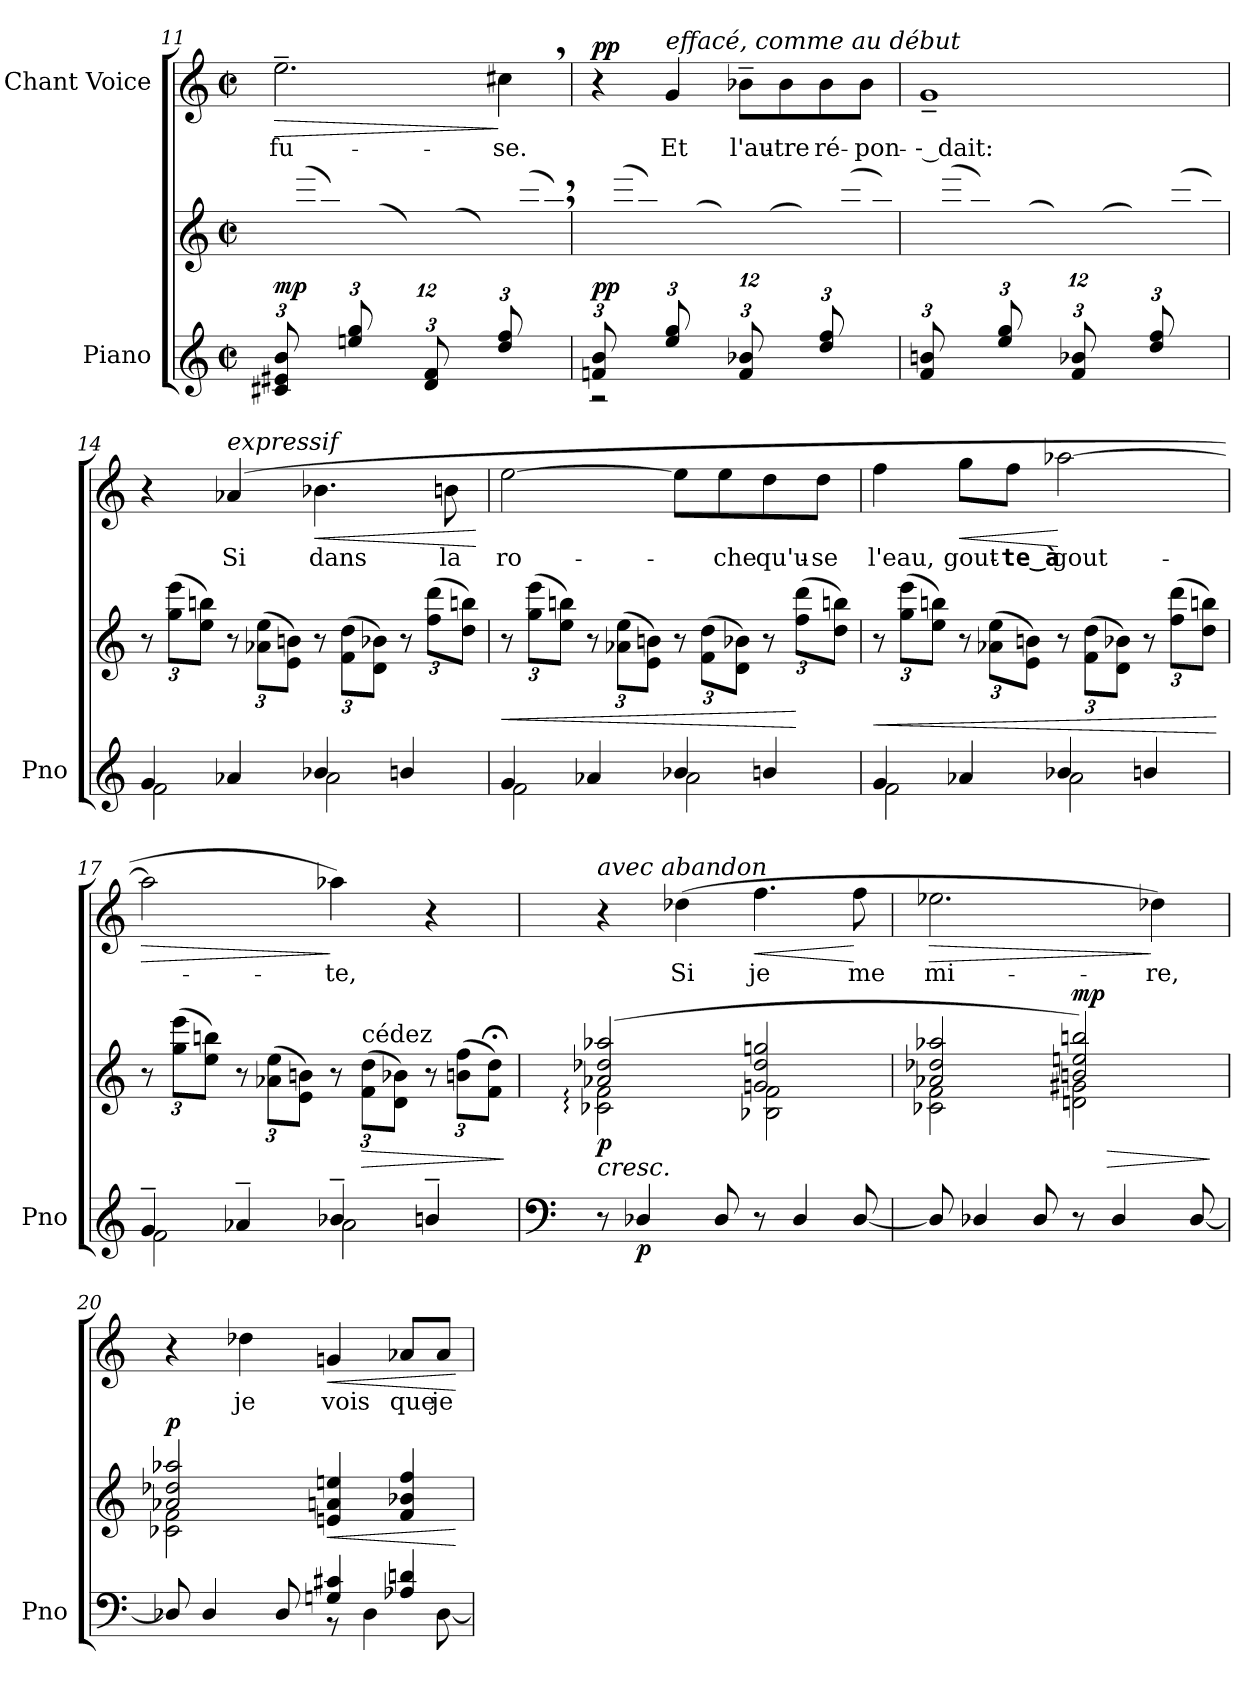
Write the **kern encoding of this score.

**kern	**kern	**dynam	**kern	**text	**dynam
*part2	*part2	*part2	*part1	*part1	*part1
*staff3	*staff2	*staff2/3	*staff1	*staff1	*staff1
*I"Piano	*	*	*I"Chant Voice	*	*
*I'Pno	*	*	*	*	*
*clefG2	*clefG2	*	*clefG2	*	*
*k[]	*k[]	*	*k[]	*	*
*M2/2	*M2/2	*	*M2/2	*	*
*met(c|)	*met(c|)	*	*met(c|)	*	*
*Xbrackettup	*	*	*	*	*
=11	=11	=11	=11	=11	=11
*^	*	*	*	*	*
!	!	!	!LO:DY:b	!	!LO:LY:b	!LO:HP:b
12c#X/ 12e#X/ 12b/L	4ryy	12ryy	mp	2.ee~\	-fu-	>
6ryy	.	(>12ggn\ 12eeen\	.	.	.	.
.	.	12ee\ 12bb\J)	.	.	.	.
12een/ 12gg/L	4ryy	12ryy	.	.	.	.
6ryy	.	(>12g\ 12ee\	.	.	.	.
.	.	12e#\ 12b\J)	.	.	.	.
12d/ 12f/L	2ryy	12ryy	.	.	.	.
6ryy	.	(>12f\ 12dd\	.	.	.	.
.	.	12d\ 12b\J)	.	.	.	.
!	!	!	!	!	!LO:LY:b	!
12dd/ 12ff/L	.	12ryy	.	4cc#X,\	-se.	]
6ryy	.	(>12ff\ 12ddd\	.	.	.	.
.	.	12dd\, 12bb\,J)	.	.	.	.
=12	=12	=12	=12	=12	=12	=12
*	*	*	*	*MM110	*	*
!	!	!	!LO:DY:a=2	!	!	!LO:DY:a
12fn/ 12b/L	2r	12ryy	pp	4r	.	pp
6ryy	.	(>12gg\ 12eee\	.	.	.	.
.	.	12ee\' 12bb\'J)	.	.	.	.
!	!	!	!	!LO:TX:a:i:t=effacé, comme au début	!	!
!	!	!	!	!	!LO:LY:b	!
12ee/ 12gg/L	.	12ryy	.	4g/	Et	.
6ryy	.	(>12g\ 12ee\	.	.	.	.
.	.	12e\' 12b\'J)	.	.	.	.
!	!	!	!	!	!LO:LY:b	!
12f/ 12b-X/L	2ryy	12ryy	.	8b-X~\L	l'au-	.
6ryy	.	(>12g\ 12dd\	.	.	.	.
!	!	!	!	!	!LO:LY:b	!
.	.	.	.	8b-\	-tre	.
.	.	12d\' 12b-X\'J)	.	.	.	.
!	!	!	!	!	!LO:LY:b	!
12dd/ 12ff/L	.	12ryy	.	8b-\	ré-	.
6ryy	.	(>12gg\ 12ddd\	.	.	.	.
!	!	!	!	!	!LO:LY:b	!
.	.	.	.	8b-\J	-pon-	.
.	.	12dd\' 12bb-X\'J)	.	.	.	.
!!LO:PB:g=z
=13	=13	=13	=13	=13	=13	=13
!	!	!	!	!	!LO:LY:b	!
12f/ 12bn/L	1ryy	12ryy	.	1g~	-- dait:	.
6ryy	.	(>12gg\ 12eee\	.	.	.	.
.	.	12ee\' 12bbn\'J)	.	.	.	.
12ee/ 12gg/L	.	12ryy	.	.	.	.
6ryy	.	(>12g\ 12ee\	.	.	.	.
.	.	12e\' 12b\'J)	.	.	.	.
12f/ 12b-X/L	.	12ryy	.	.	.	.
6ryy	.	(>12g\ 12dd\	.	.	.	.
.	.	12d\' 12b-X\'J)	.	.	.	.
12dd/ 12ff/L	.	12ryy	.	.	.	.
6ryy	.	(>12gg\ 12ddd\	.	.	.	.
.	.	12dd\' 12bb-X\'J)	.	.	.	.
=14	=14	=14	=14	=14	=14	=14
*	*	*Xbrackettup	*	*	*	*
!	!	!	!LO:DY:a=2	!	!	!
!	!	!	!LO:DY:n=1:a=2	!	!	!
!	!	!	!LO:DY:n=2:a	!	!	!
4g/	2f\	12r	mf other-dynamics pp	4r	.	.
.	.	(>12gg\ 12eee\L	.	.	.	.
.	.	12ee\ 12bbn\J)	.	.	.	.
!	!	!	!	!LO:TX:a:i:t=expressif	!	!
!	!	!	!	!	!LO:LY:b	!
4a-X/	.	12r	.	(>4a-X/	Si	.
.	.	(>12a-X\ 12ee\L	.	.	.	.
.	.	12e\ 12bn\J)	.	.	.	.
!	!	!	!	!	!LO:LY:b	!LO:HP:b
4b-X/	2a-\	12r	.	4.b-X\	dans	<
.	.	(>12f\ 12dd\L	.	.	.	.
.	.	12d\ 12b-X\J)	.	.	.	.
4bn/	.	12r	.	.	.	.
.	.	(>12ff\ 12ddd\L	.	.	.	.
!	!	!	!	!	!LO:LY:b	!
.	.	.	.	8bn\	la	.
.	.	12dd\ 12bbn\J)	.	.	.	.
*v	*v	*	*	*	*	*
.	.	.	.	.	[
=15	=15	=15	=15	=15	=15
*^	*	*	*	*	*
!	!	!	!LO:HP:b	!	!LO:LY:b	!
4g/	2f\	12r	<	[2ee\	ro-	.
.	.	(>12gg\ 12eee\L	.	.	.	.
.	.	12ee\ 12bbn\J)	.	.	.	.
4a-X/	.	12r	.	.	.	.
.	.	(>12a-X\ 12ee\L	.	.	.	.
.	.	12e\ 12bn\J)	.	.	.	.
4b-X/	2a-\	12r	.	8ee\L]	.	.
.	.	(>12f\ 12dd\L	.	.	.	.
!	!	!	!	!	!LO:LY:b	!
.	.	.	.	8ee\	-che	.
.	.	12d\ 12b-X\J)	.	.	.	.
!	!	!	!	!	!LO:LY:b	!
4bn/	.	12r	.	8dd\	qu'u-	.
.	.	(>12ff\ 12ddd\L	[	.	.	.
!	!	!	!	!	!LO:LY:b	!
.	.	.	.	8dd\J	-se	.
.	.	12dd\ 12bbn\J)	.	.	.	.
!!LO:LB:g=z
=16	=16	=16	=16	=16	=16	=16
!	!	!	!LO:HP:b	!	!LO:LY:b	!
!	!	!	!LO:DY:n=1:a=2	!	!	!
!	!	!	!LO:DY:n=2:a	!	!	!
4g/	2f\	12r	< mf p	4ff\	l'eau,	.
.	.	(>12gg\ 12eee\L	.	.	.	.
.	.	12ee\ 12bbn\J)	.	.	.	.
!	!	!	!	!	!LO:LY:b	!LO:HP:b
4a-X/	.	12r	.	8gg\L	gout-	<
.	.	(>12a-X\ 12ee\L	.	.	.	.
!	!	!	!	!	!LO:LY:b	!
.	.	.	.	8ff\J	-te‿à	.
.	.	12e\ 12bn\J)	.	.	.	.
!	!	!	!	!	!LO:LY:b	!
4b-X/	2a-\	12r	.	[2aa-X\	gout-	[
.	.	(>12f\ 12dd\L	.	.	.	.
.	.	12d\ 12b-X\J)	.	.	.	.
4bn/	.	12r	.	.	.	.
.	.	(>12ff\ 12ddd\L	.	.	.	.
.	.	12dd\ 12bbn\J)	.	.	.	.
*v	*v	*	*	*	*	*
.	.	[	.	.	.
=17	=17	=17	=17	=17	=17
*^	*	*	*	*	*
!	!	!	!LO:DY:a=2	!	!	!LO:HP:b
!	!	!	!LO:DY:n=1:a	!	!	!
4g~/	2f\	12r	f mp	2aa-\]	.	>
.	.	(>12gg\ 12eee\L	.	.	.	.
.	.	12ee\ 12bbn\J)	.	.	.	.
4a-X~/	.	12r	.	.	.	.
.	.	(>12a-X\ 12ee\L	.	.	.	.
.	.	12e\ 12bn\J)	.	.	.	.
*	*	*	*	*MM94	*	*
!	!	!	!	!	!LO:LY:b	!
4b-X~/	2a-\	12r	.	4aa-X\)	-te,	]
!	!	!LO:TX:a:t=cédez	!	!	!	!
!	!	!	!LO:HP:b	!	!	!
.	.	(>12f\ 12dd\L	>	.	.	.
.	.	12d\ 12b-X\J)	.	.	.	.
*	*	*	*	*MM80	*	*
4bn~/	.	12r	.	4r	.	.
.	.	(>12bn\ 12ff\L	.	.	.	.
.	.	12f\;< 12dd\;<J)	.	.	.	.
*v	*v	*	*	*	*	*
.	.	]	.	.	.
=18	=18	=18	=18	=18	=18
*clefF4	*	*	*	*	*
*	*	*	*MM100	*	*
!	!	!	!LO:TX:a:i:t=avec abandon	!	!
!	!LO:TX:a:i:t=soutenu et vibrant	!	!	!	!
!	!	!LO:HP:b	!	!	!
*	*^	*	*	*	*
!	!	!	!LO:DY:n=1:b	!	!	!
8r	(>2a-X/ 2dd-X/ 2aa-X/	2c-X\: 2f\:	< p	4r	.	.
!	!	!	!LO:DY:n=2:b=2	!	!	!
4D-X/	.	.	p	.	.	.
!	!	!	!	!	!LO:LY:b	!
.	.	.	.	(>4dd-X\	Si	.
8D-/	.	.	.	.	.	.
!	!	!	!	!	!LO:LY:b	!LO:HP:b
8r	2gn/ 2dd-/ 2ggn/	2B-X\ 2f\	.	4.ff\	je	<
4D-/	.	.	.	.	.	.
!	!	!	!	!	!LO:LY:b	!
[8D-/	.	.	.	8ff\	me	[
!!LO:LB:g=z
=19	=19	=19	=19	=19	=19	=19
!	!	!	!	!	!LO:LY:b	!LO:HP:b
8D-/]	2a-X/ 2dd-X/ 2aa-X/	2c-X\ 2f\	.	2.ee-X\	mi-	>
4D-X/	.	.	.	.	.	.
8D-/	.	.	.	.	.	.
!	!	!	!LO:HP:n=1:b	!	!	!
!	!	!	!LO:DY:n=1:a	!	!	!
8r	2bn/ 2een/ 2bbn/)	2dn\ 2g#X\	[ > mp	.	.	.
4D-/	.	.	.	.	.	.
!	!	!	!	!	!LO:LY:b	!
.	.	.	.	4dd-X\)	-re,	]
[8D-/	.	.	.	.	.	.
*	*v	*v	*	*	*	*
.	.	]	.	.	.
=20	=20	=20	=20	=20	=20
*^	*^	*	*	*	*
!	!	!	!	!LO:DY:a	!	!	!
2ryy	8D-X/]	2a-X/ 2dd-X/ 2aa-X/	2c-X\ 2f\	p	4r	.	.
.	4D-/	.	.	.	.	.	.
!	!	!	!	!	!	!LO:LY:b	!
.	.	.	.	.	4dd-X\	je	.
.	8D-/	.	.	.	.	.	.
!	!	!	!	!LO:HP:b	!	!LO:LY:b	!LO:HP:b
4Gn/ 4c#X/	8rBB	4en/ 4an/ 4een/	2ryy	<	4gn/	vois	<
.	4D-\	.	.	.	.	.	.
!	!	!	!	!	!	!LO:LY:b	!
4A-X/ 4dn/	.	4f/ 4b-X/ 4ff/	.	.	8a-X/L	que	.
!	!	!	!	!	!	!LO:LY:b	!
.	[8D-\	.	.	.	8a-/J	je	.
*v	*v	*	*	*	*	*	*
*	*v	*v	*	*	*	*
.	.	[	.	.	[
=	=	=	=	=	=
*-	*-	*-	*-	*-	*-
